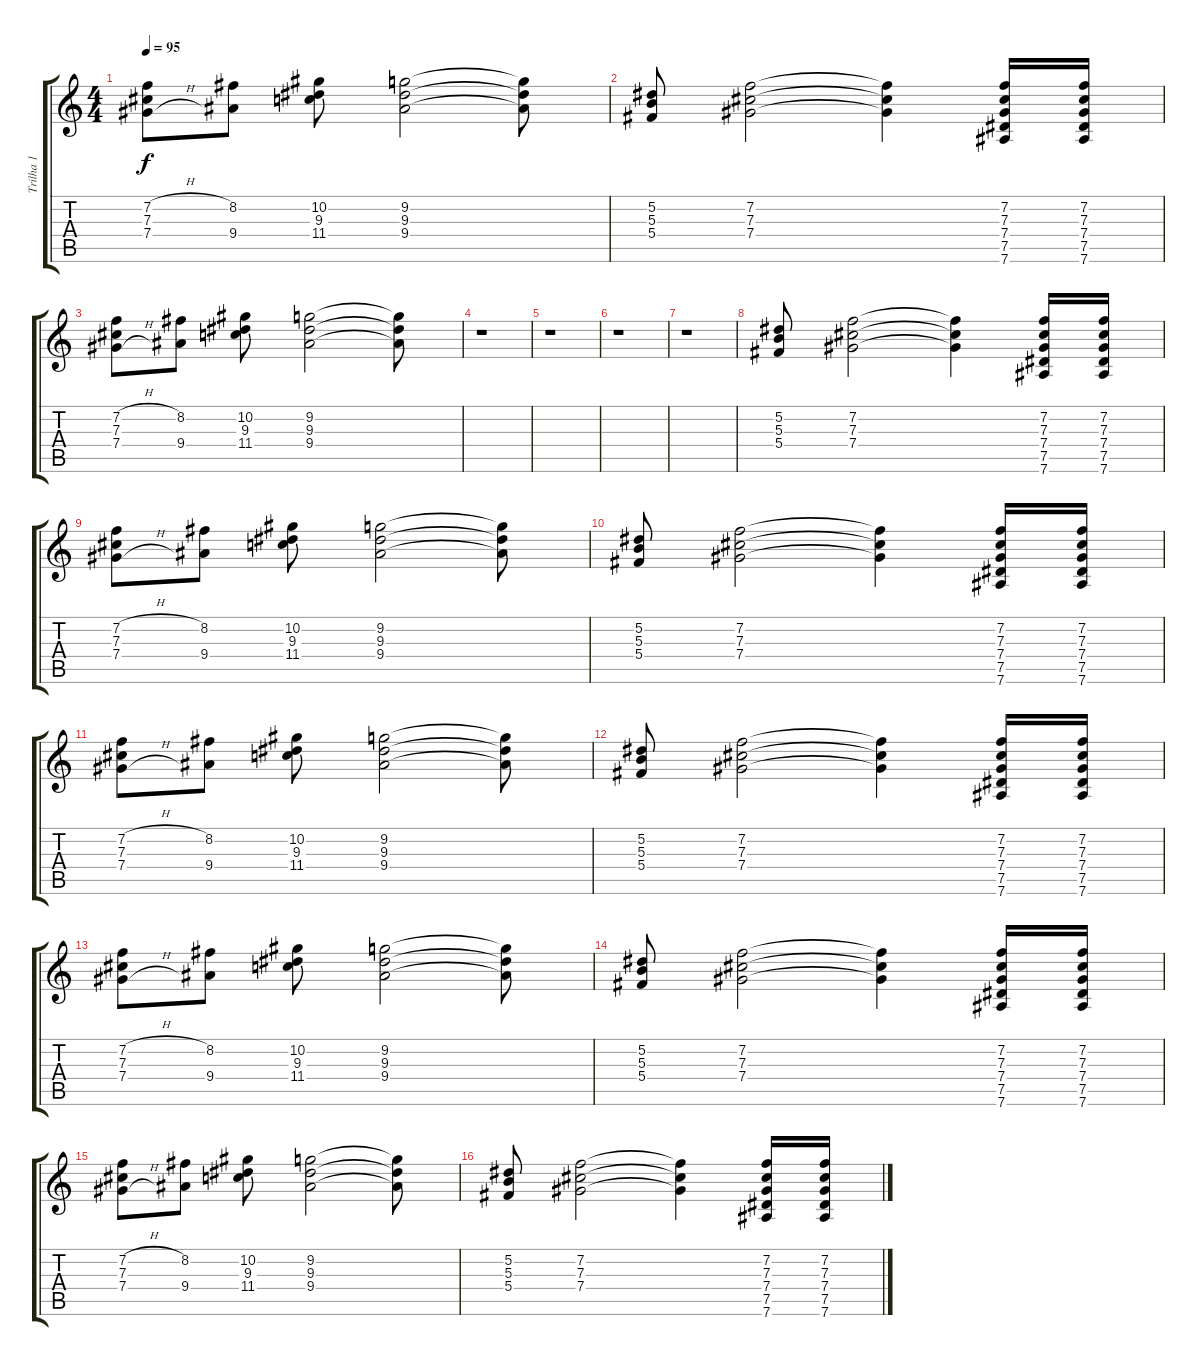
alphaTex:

\track ("Trilha 1" "Trilha 1") {instrument overdrivenguitar}
\staff {score tabs}
\tuning (Eb4 Bb3 Gb3 Db3 Ab2 Eb2) {hide}
\ts (4 4)
\tempo 95
\clef g2
\ks c
(7.2{h} 7.3 7.4{h}).8{dy f} (8.2 9.4).8 (10.2 9.3 11.4).8 (9.2 9.3 9.4).2 (9.2{t} 9.3{t} 9.4{t}).8 |
(5.2 5.3 5.4).8 (7.2 7.3 7.4).2 (7.2{t} 7.3{t} 7.4{t}).4 (7.2 7.3 7.4 7.5 7.6).16 (7.2 7.3 7.4 7.5 7.6).16 |
(7.2{h} 7.3 7.4{h}).8 (8.2 9.4).8 (10.2 9.3 11.4).8 (9.2 9.3 9.4).2 (9.2{t} 9.3{t} 9.4{t}).8 |
r.1 |
r.1 |
r.1 |
r.1 |
(5.2 5.3 5.4).8 (7.2 7.3 7.4).2 (7.2{t} 7.3{t} 7.4{t}).4 (7.2 7.3 7.4 7.5 7.6).16 (7.2 7.3 7.4 7.5 7.6).16 |
(7.2{h} 7.3 7.4{h}).8 (8.2 9.4).8 (10.2 9.3 11.4).8 (9.2 9.3 9.4).2 (9.2{t} 9.3{t} 9.4{t}).8 |
(5.2 5.3 5.4).8 (7.2 7.3 7.4).2 (7.2{t} 7.3{t} 7.4{t}).4 (7.2 7.3 7.4 7.5 7.6).16 (7.2 7.3 7.4 7.5 7.6).16 |
(7.2{h} 7.3 7.4{h}).8 (8.2 9.4).8 (10.2 9.3 11.4).8 (9.2 9.3 9.4).2 (9.2{t} 9.3{t} 9.4{t}).8 |
(5.2 5.3 5.4).8 (7.2 7.3 7.4).2 (7.2{t} 7.3{t} 7.4{t}).4 (7.2 7.3 7.4 7.5 7.6).16 (7.2 7.3 7.4 7.5 7.6).16 |
(7.2{h} 7.3 7.4{h}).8 (8.2 9.4).8 (10.2 9.3 11.4).8 (9.2 9.3 9.4).2 (9.2{t} 9.3{t} 9.4{t}).8 |
(5.2 5.3 5.4).8 (7.2 7.3 7.4).2 (7.2{t} 7.3{t} 7.4{t}).4 (7.2 7.3 7.4 7.5 7.6).16 (7.2 7.3 7.4 7.5 7.6).16 |
(7.2{h} 7.3 7.4{h}).8 (8.2 9.4).8 (10.2 9.3 11.4).8 (9.2 9.3 9.4).2 (9.2{t} 9.3{t} 9.4{t}).8 |
(5.2 5.3 5.4).8 (7.2 7.3 7.4).2 (7.2{t} 7.3{t} 7.4{t}).4 (7.2 7.3 7.4 7.5 7.6).16 (7.2 7.3 7.4 7.5 7.6).16
